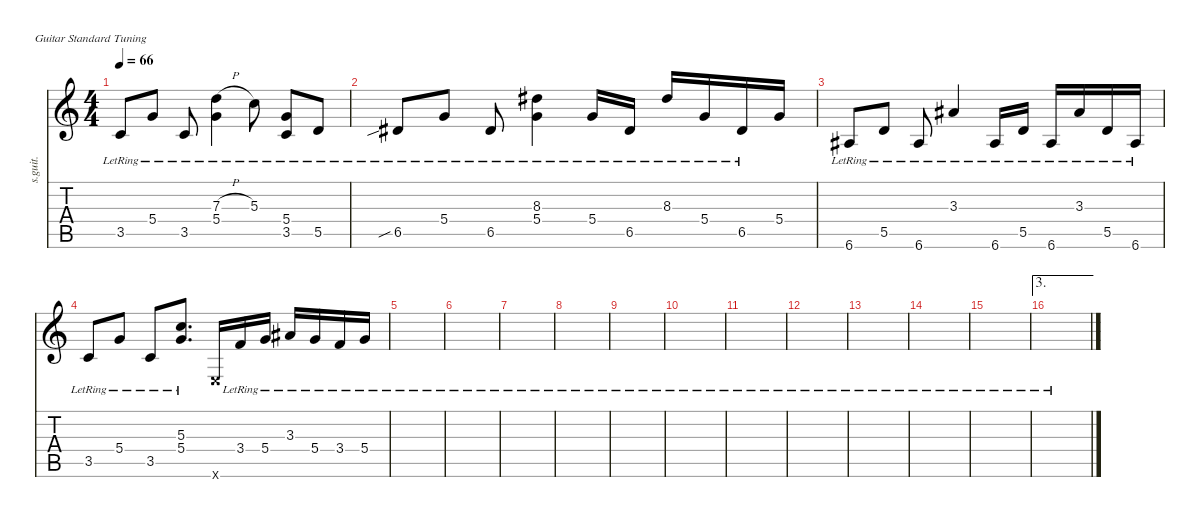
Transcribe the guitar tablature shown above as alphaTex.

\defaultSystemsLayout 4
\hideDynamics
\bracketExtendMode nobrackets
\otherSystemsTrackNameOrientation horizontal
\track ("Steel Guitar" "s.guit.") {instrument acousticguitarsteel}
\staff {score tabs}
\tuning (E4 B3 G3 D3 A2 E2)
\ts (4 4)
\beaming (8 2 2 2 2)
\tempo 66
\clef g2
\ks c
3.5{lr}.8{dy mf instrument acousticguitarsteel} 5.4{lr}.8 3.5{lr}.8 (5.4{lr} 7.3{h lr}).4 5.3{lr}.8 (3.5{lr} 5.4).8 5.5{lr}.8 |
6.5{sib lr acc #}.8 5.4{lr}.8 6.5{lr acc #}.8 (8.3{acc #} 5.4{lr}).4 5.4{lr}.16 6.5{lr acc #}.16 8.3{lr acc #}.16 5.4{lr}.16 6.5{lr acc #}.16 5.4.16 |
6.6{lr acc #}.8 5.5{lr}.8 6.6{lr acc #}.8 3.3{lr acc #}.4 6.6{lr acc #}.16 5.5{lr}.16 6.6{lr acc #}.16 3.3{lr acc #}.16 5.5{lr}.16 6.6{lr acc #}.16 |
3.5{lr}.8 5.4{lr}.8 3.5{lr}.8 (5.3{lr} 5.4{lr}).8{d} 0.6{x}.16 3.4{lr}.16 5.4{lr}.16 3.3{lr acc #}.16 5.4{lr}.16 3.4{lr}.16 5.4{lr}.16 |
|
|
|
|
|
|
|
|
|
|
|
\ae 3
